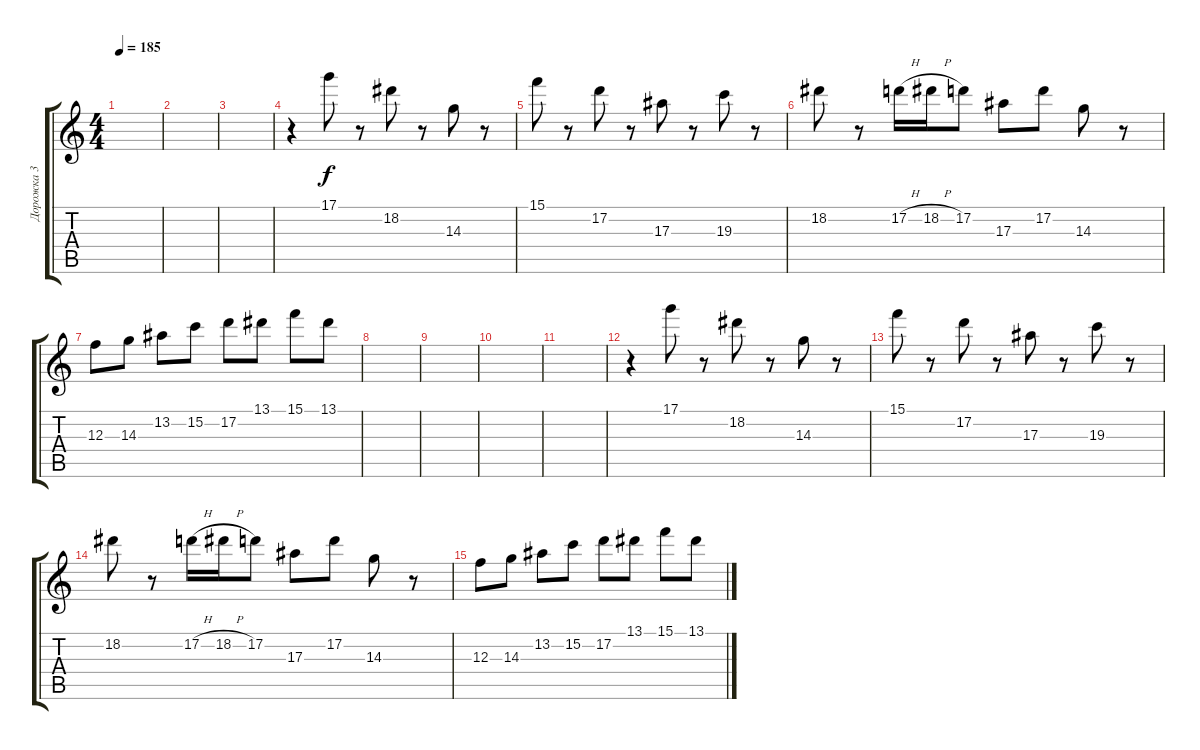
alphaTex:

\track ("Дорожка 3" "Дорожка 3") {instrument electricguitarjazz}
\staff {score tabs}
\tuning (D4 A3 F3 C3 G2 C2) {hide}
\ts (4 4)
\tempo 185
\clef g2
\ks c
|
|
|
r.4 17.1.8 r.8 18.2.8 r.8 14.3.8 r.8 |
15.1.8 r.8 17.2.8 r.8 17.3.8 r.8 19.3.8 r.8 |
18.2.8 r.8 17.2{h}.16 18.2{h}.16 17.2.8 17.3.8 17.2.8 14.3.8 r.8 |
12.3.8 14.3.8 13.2.8 15.2.8 17.2.8 13.1.8 15.1.8 13.1.8 |
|
|
|
|
r.4 17.1.8 r.8 18.2.8 r.8 14.3.8 r.8 |
15.1.8 r.8 17.2.8 r.8 17.3.8 r.8 19.3.8 r.8 |
18.2.8 r.8 17.2{h}.16 18.2{h}.16 17.2.8 17.3.8 17.2.8 14.3.8 r.8 |
12.3.8 14.3.8 13.2.8 15.2.8 17.2.8 13.1.8 15.1.8 13.1.8
